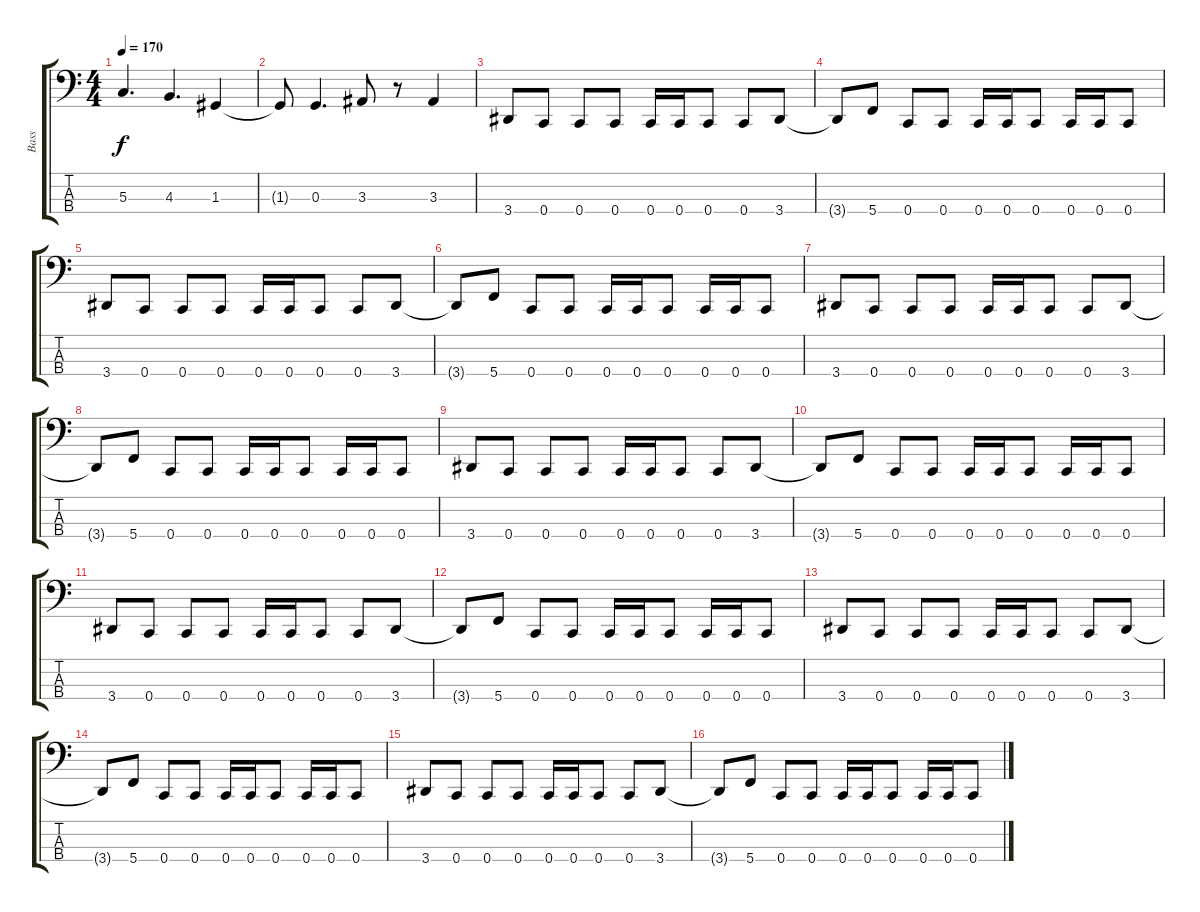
\track ("Bass" "Bass") {instrument electricbasspick}
\staff {score tabs}
\tuning (F2 C2 G1 C1) {hide}
\ts (4 4)
\tempo 170
\clef f4
\ks c
5.3.4{d dy f} 4.3.4{d} 1.3.4 |
1.3{t}.8 0.3.4{d} 3.3.8 r.8 3.3.4 |
3.4.8 0.4.8 0.4.8 0.4.8 0.4.16 0.4.16 0.4.8 0.4.8 3.4.8 |
3.4{t}.8 5.4.8 0.4.8 0.4.8 0.4.16 0.4.16 0.4.8 0.4.16 0.4.16 0.4.8 |
3.4.8 0.4.8 0.4.8 0.4.8 0.4.16 0.4.16 0.4.8 0.4.8 3.4.8 |
3.4{t}.8 5.4.8 0.4.8 0.4.8 0.4.16 0.4.16 0.4.8 0.4.16 0.4.16 0.4.8 |
3.4.8 0.4.8 0.4.8 0.4.8 0.4.16 0.4.16 0.4.8 0.4.8 3.4.8 |
3.4{t}.8 5.4.8 0.4.8 0.4.8 0.4.16 0.4.16 0.4.8 0.4.16 0.4.16 0.4.8 |
3.4.8 0.4.8 0.4.8 0.4.8 0.4.16 0.4.16 0.4.8 0.4.8 3.4.8 |
3.4{t}.8 5.4.8 0.4.8 0.4.8 0.4.16 0.4.16 0.4.8 0.4.16 0.4.16 0.4.8 |
3.4.8 0.4.8 0.4.8 0.4.8 0.4.16 0.4.16 0.4.8 0.4.8 3.4.8 |
3.4{t}.8 5.4.8 0.4.8 0.4.8 0.4.16 0.4.16 0.4.8 0.4.16 0.4.16 0.4.8 |
3.4.8 0.4.8 0.4.8 0.4.8 0.4.16 0.4.16 0.4.8 0.4.8 3.4.8 |
3.4{t}.8 5.4.8 0.4.8 0.4.8 0.4.16 0.4.16 0.4.8 0.4.16 0.4.16 0.4.8 |
3.4.8 0.4.8 0.4.8 0.4.8 0.4.16 0.4.16 0.4.8 0.4.8 3.4.8 |
3.4{t}.8 5.4.8 0.4.8 0.4.8 0.4.16 0.4.16 0.4.8 0.4.16 0.4.16 0.4.8
